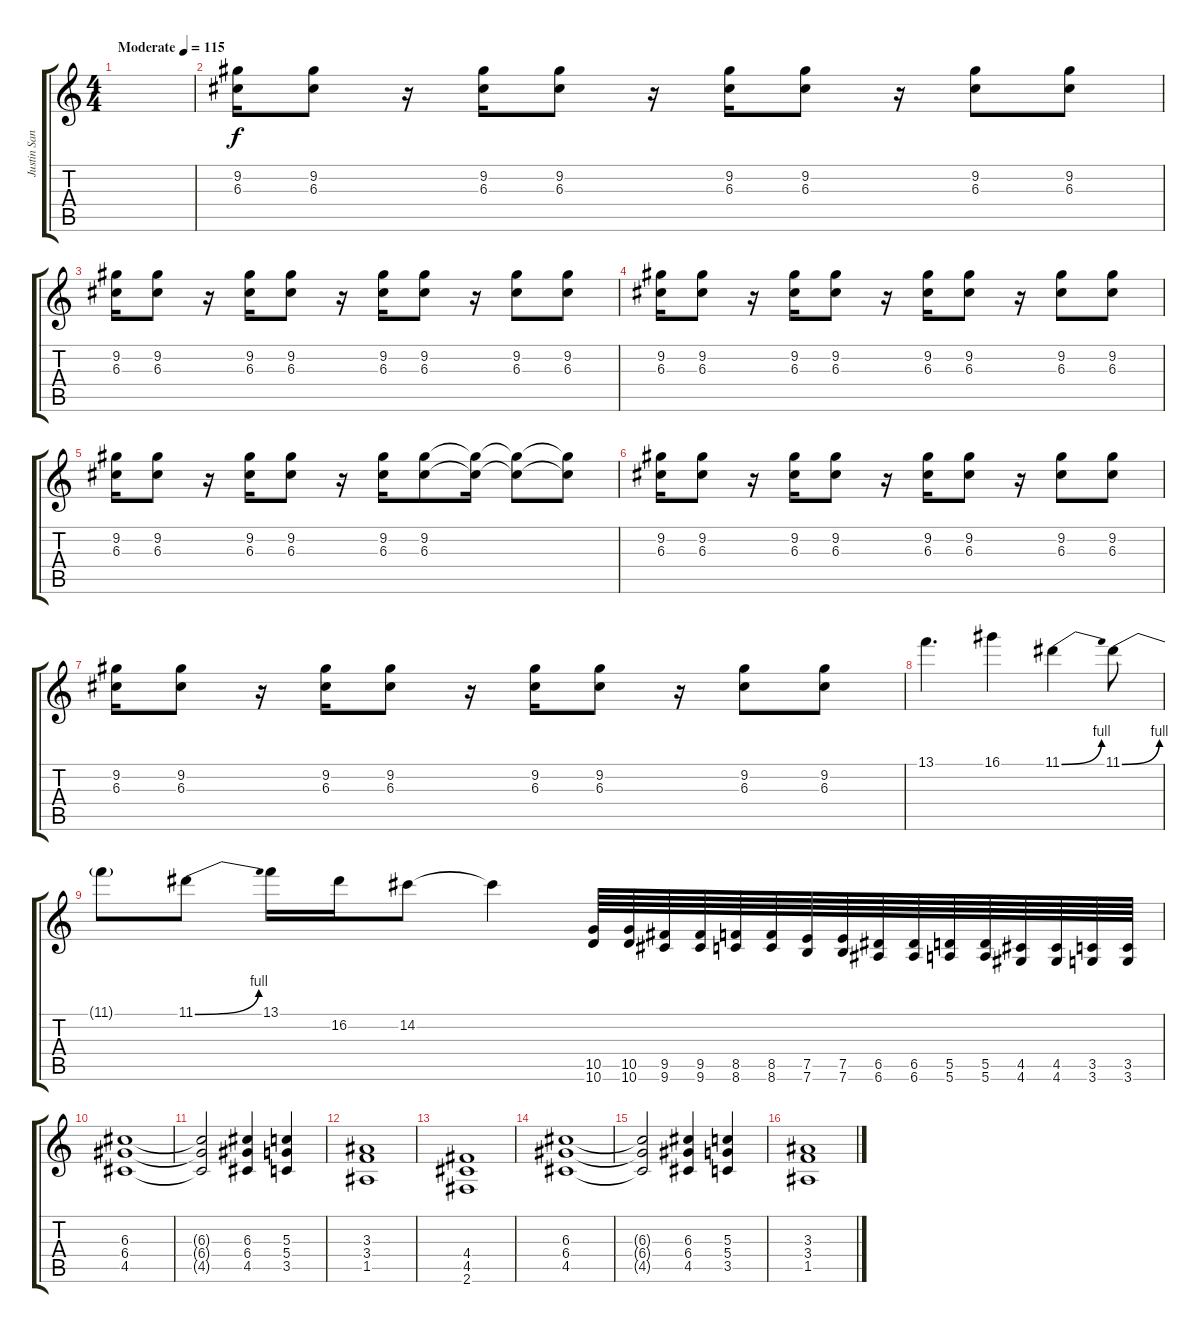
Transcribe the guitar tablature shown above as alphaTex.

\track ("Justin Sane" "Justin San") {instrument distortionguitar}
\staff {score tabs}
\tuning (E4 B3 G3 D3 A2 E2) {hide}
\ts (4 4)
\tempo (115 "Moderate")
\clef g2
\ks c
|
(9.2 6.3).16 (9.2 6.3).8 r.16 (9.2 6.3).16 (9.2 6.3).8 r.16 (9.2 6.3).16 (9.2 6.3).8 r.16 (9.2 6.3).8 (9.2 6.3).8 |
(9.2 6.3).16 (9.2 6.3).8 r.16 (9.2 6.3).16 (9.2 6.3).8 r.16 (9.2 6.3).16 (9.2 6.3).8 r.16 (9.2 6.3).8 (9.2 6.3).8 |
(9.2 6.3).16 (9.2 6.3).8 r.16 (9.2 6.3).16 (9.2 6.3).8 r.16 (9.2 6.3).16 (9.2 6.3).8 r.16 (9.2 6.3).8 (9.2 6.3).8 |
(9.2 6.3).16 (9.2 6.3).8 r.16 (9.2 6.3).16 (9.2 6.3).8 r.16 (9.2 6.3).16 (9.2 6.3).8 (9.2{t} 6.3{t}).16 (9.2{t} 6.3{t}).8 (9.2{t} 6.3{t}).8 |
(9.2 6.3).16 (9.2 6.3).8 r.16 (9.2 6.3).16 (9.2 6.3).8 r.16 (9.2 6.3).16 (9.2 6.3).8 r.16 (9.2 6.3).8 (9.2 6.3).8 |
(9.2 6.3).16 (9.2 6.3).8 r.16 (9.2 6.3).16 (9.2 6.3).8 r.16 (9.2 6.3).16 (9.2 6.3).8 r.16 (9.2 6.3).8 (9.2 6.3).8 |
13.1.4{d} 16.1.4 11.1{be (bend 0 0 60 4)}.4 11.1{be (bend 0 0 60 4)}.8 |
11.1{t}.8 11.1{be (bend 0 0 60 4)}.8 13.1.16 16.2.16 14.2.8 14.2{t}.4 (10.5 10.6).64 (10.5 10.6).64 (9.5 9.6).64 (9.5 9.6).64 (8.5 8.6).64 (8.5 8.6).64 (7.5 7.6).64 (7.5 7.6).64 (6.5 6.6).64 (6.5 6.6).64 (5.5 5.6).64 (5.5 5.6).64 (4.5 4.6).64 (4.5 4.6).64 (3.5 3.6).64 (3.5 3.6).64 |
(6.3 6.4 4.5).1 |
(6.3{t} 6.4{t} 4.5{t}).2 (6.3 6.4 4.5).4 (5.3 5.4 3.5).4 |
(3.3 3.4 1.5).1 |
(4.4 4.5 2.6).1 |
(6.3 6.4 4.5).1 |
(6.3{t} 6.4{t} 4.5{t}).2 (6.3 6.4 4.5).4 (5.3 5.4 3.5).4 |
(3.3 3.4 1.5).1
